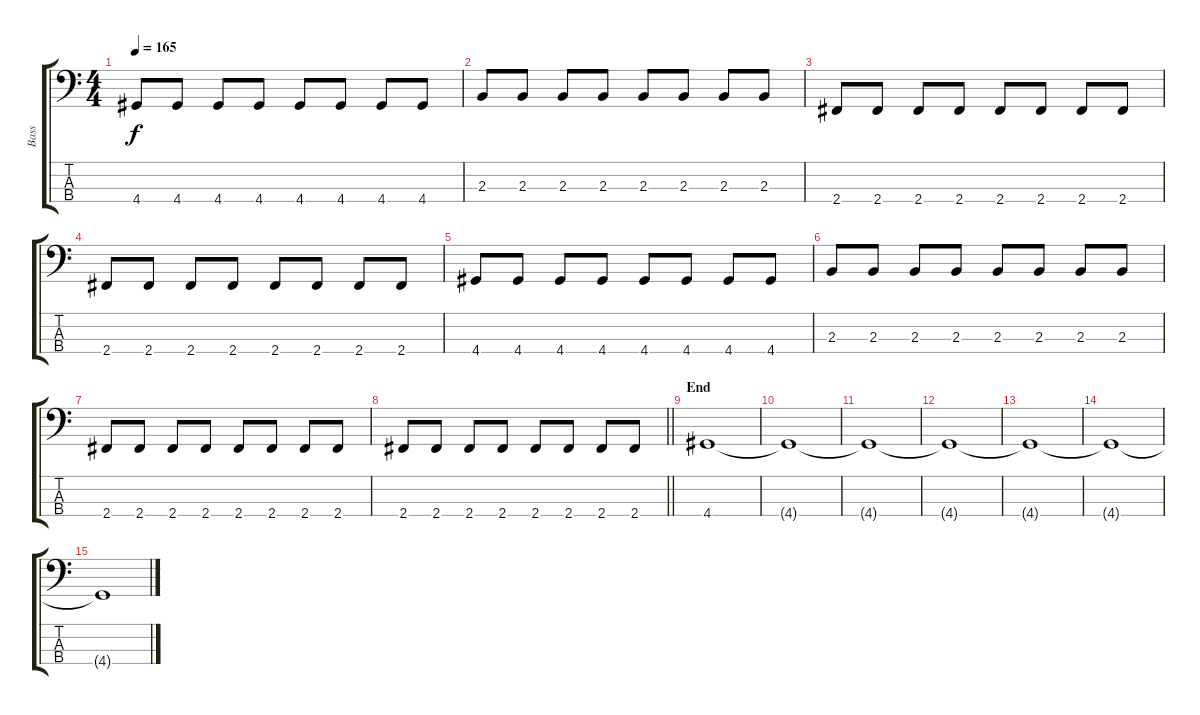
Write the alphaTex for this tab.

\track ("Bass" "Bass") {instrument electricbasspick}
\staff {score tabs}
\tuning (G2 D2 A1 E1) {hide}
\ts (4 4)
\tempo 165
\clef f4
\ks c
4.4.8{dy f} 4.4.8 4.4.8 4.4.8 4.4.8 4.4.8 4.4.8 4.4.8 |
2.3.8 2.3.8 2.3.8 2.3.8 2.3.8 2.3.8 2.3.8 2.3.8 |
2.4.8 2.4.8 2.4.8 2.4.8 2.4.8 2.4.8 2.4.8 2.4.8 |
2.4.8 2.4.8 2.4.8 2.4.8 2.4.8 2.4.8 2.4.8 2.4.8 |
4.4.8 4.4.8 4.4.8 4.4.8 4.4.8 4.4.8 4.4.8 4.4.8 |
2.3.8 2.3.8 2.3.8 2.3.8 2.3.8 2.3.8 2.3.8 2.3.8 |
2.4.8 2.4.8 2.4.8 2.4.8 2.4.8 2.4.8 2.4.8 2.4.8 |
\barLineRight lightlight
2.4.8 2.4.8 2.4.8 2.4.8 2.4.8 2.4.8 2.4.8 2.4.8 |
\section ("" "End")
4.4.1 |
4.4{t}.1 |
4.4{t}.1 |
4.4{t}.1 |
4.4{t}.1 |
4.4{t}.1 |
4.4{t}.1
